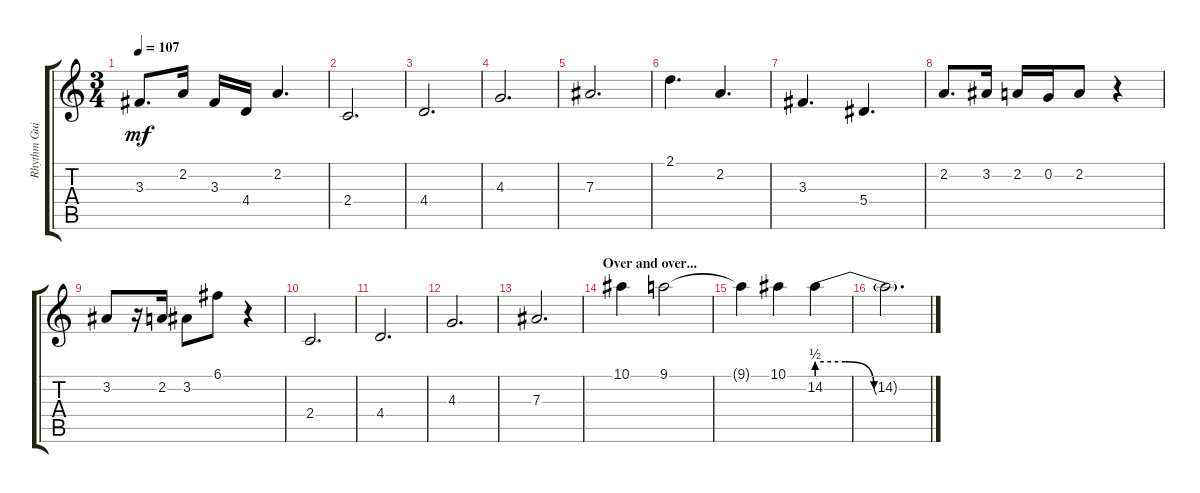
\track ("Rhythm Guitar" "Rhythm Gui") {instrument distortionguitar}
\staff {score tabs}
\tuning (C4 G3 Eb3 Bb2 F2 C2) {hide}
\ts (3 4)
\tempo 107
\clef g2
\ks c
3.3.8{d dy mf} 2.2.16 3.3.16 4.4.16 2.2.4{d} |
2.4.2{d} |
4.4.2{d} |
4.3.2{d} |
7.3.2{d} |
2.1.4{d} 2.2.4{d} |
3.3.4{d} 5.4.4{d} |
2.2.8{d} 3.2.16 2.2.16 0.2.16 2.2.8 r.4 |
3.2.8 r.16 2.2.16 3.2.8 6.1.8 r.4 |
2.4.2{d} |
4.4.2{d} |
4.3.2{d} |
7.3.2{d} |
\section ("" "Over and over...")
10.1.4 9.1.2 |
9.1{t}.4 10.1.4 14.2{be (custom 0 2 15 2 30 0 60 0)}.4 |
14.2{t}.2{d}
